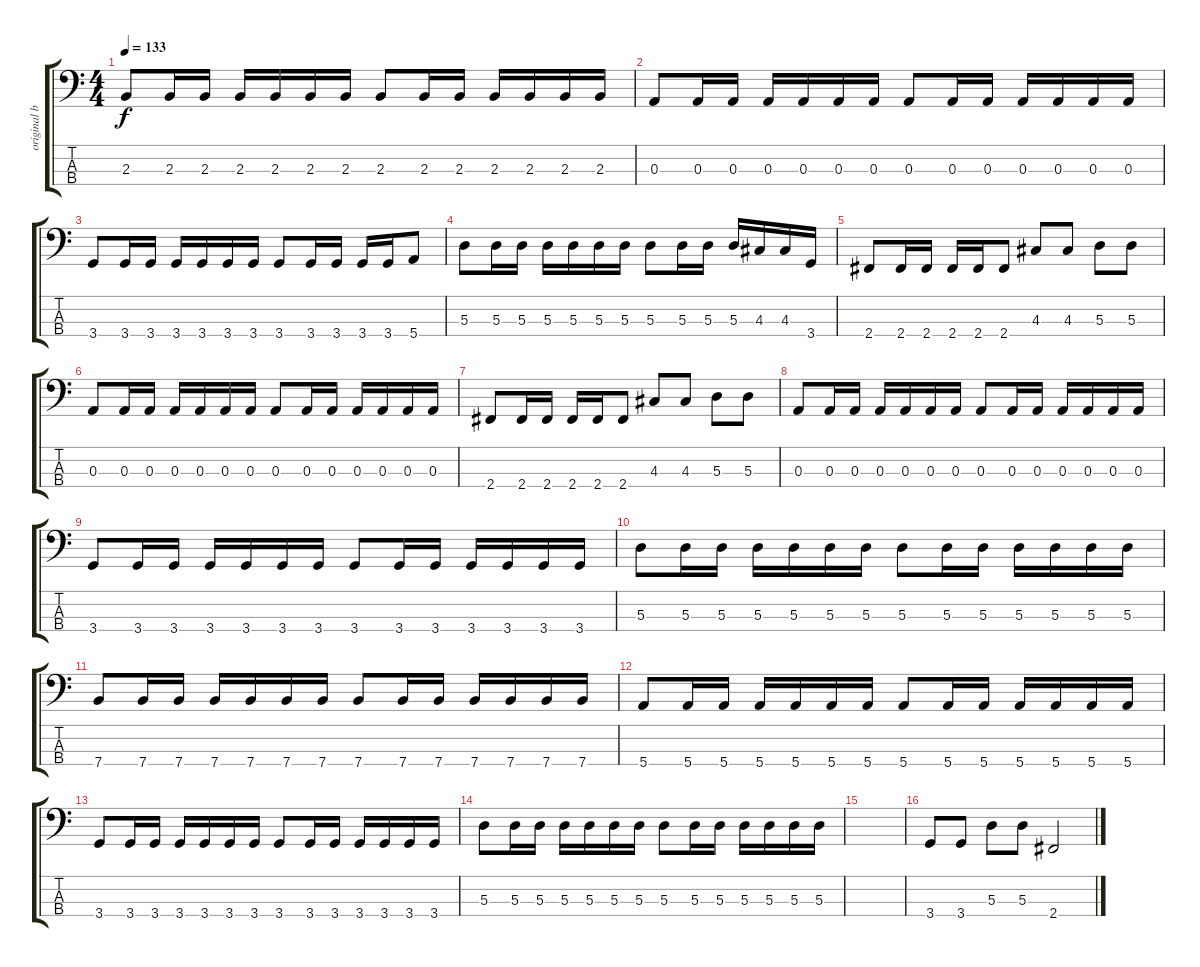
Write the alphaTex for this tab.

\track ("original bass" "original b") {instrument electricbasspick}
\staff {score tabs}
\tuning (G2 D2 A1 E1) {hide}
\ts (4 4)
\tempo 133
\clef f4
\ks c
2.3.8{dy f} 2.3.16 2.3.16 2.3.16 2.3.16 2.3.16 2.3.16 2.3.8 2.3.16 2.3.16 2.3.16 2.3.16 2.3.16 2.3.16 |
0.3.8 0.3.16 0.3.16 0.3.16 0.3.16 0.3.16 0.3.16 0.3.8 0.3.16 0.3.16 0.3.16 0.3.16 0.3.16 0.3.16 |
3.4.8 3.4.16 3.4.16 3.4.16 3.4.16 3.4.16 3.4.16 3.4.8 3.4.16 3.4.16 3.4.16 3.4.16 5.4.8 |
5.3.8 5.3.16 5.3.16 5.3.16 5.3.16 5.3.16 5.3.16 5.3.8 5.3.16 5.3.16 5.3.16 4.3.16 4.3.16 3.4.16 |
2.4.8 2.4.16 2.4.16 2.4.16 2.4.16 2.4.8 4.3.8 4.3.8 5.3.8 5.3.8 |
0.3.8 0.3.16 0.3.16 0.3.16 0.3.16 0.3.16 0.3.16 0.3.8 0.3.16 0.3.16 0.3.16 0.3.16 0.3.16 0.3.16 |
2.4.8 2.4.16 2.4.16 2.4.16 2.4.16 2.4.8 4.3.8 4.3.8 5.3.8 5.3.8 |
0.3.8 0.3.16 0.3.16 0.3.16 0.3.16 0.3.16 0.3.16 0.3.8 0.3.16 0.3.16 0.3.16 0.3.16 0.3.16 0.3.16 |
3.4.8 3.4.16 3.4.16 3.4.16 3.4.16 3.4.16 3.4.16 3.4.8 3.4.16 3.4.16 3.4.16 3.4.16 3.4.16 3.4.16 |
5.3.8 5.3.16 5.3.16 5.3.16 5.3.16 5.3.16 5.3.16 5.3.8 5.3.16 5.3.16 5.3.16 5.3.16 5.3.16 5.3.16 |
7.4.8 7.4.16 7.4.16 7.4.16 7.4.16 7.4.16 7.4.16 7.4.8 7.4.16 7.4.16 7.4.16 7.4.16 7.4.16 7.4.16 |
5.4.8 5.4.16 5.4.16 5.4.16 5.4.16 5.4.16 5.4.16 5.4.8 5.4.16 5.4.16 5.4.16 5.4.16 5.4.16 5.4.16 |
3.4.8 3.4.16 3.4.16 3.4.16 3.4.16 3.4.16 3.4.16 3.4.8 3.4.16 3.4.16 3.4.16 3.4.16 3.4.16 3.4.16 |
5.3.8 5.3.16 5.3.16 5.3.16 5.3.16 5.3.16 5.3.16 5.3.8 5.3.16 5.3.16 5.3.16 5.3.16 5.3.16 5.3.16 |
|
3.4.8 3.4.8 5.3.8 5.3.8 2.4.2
